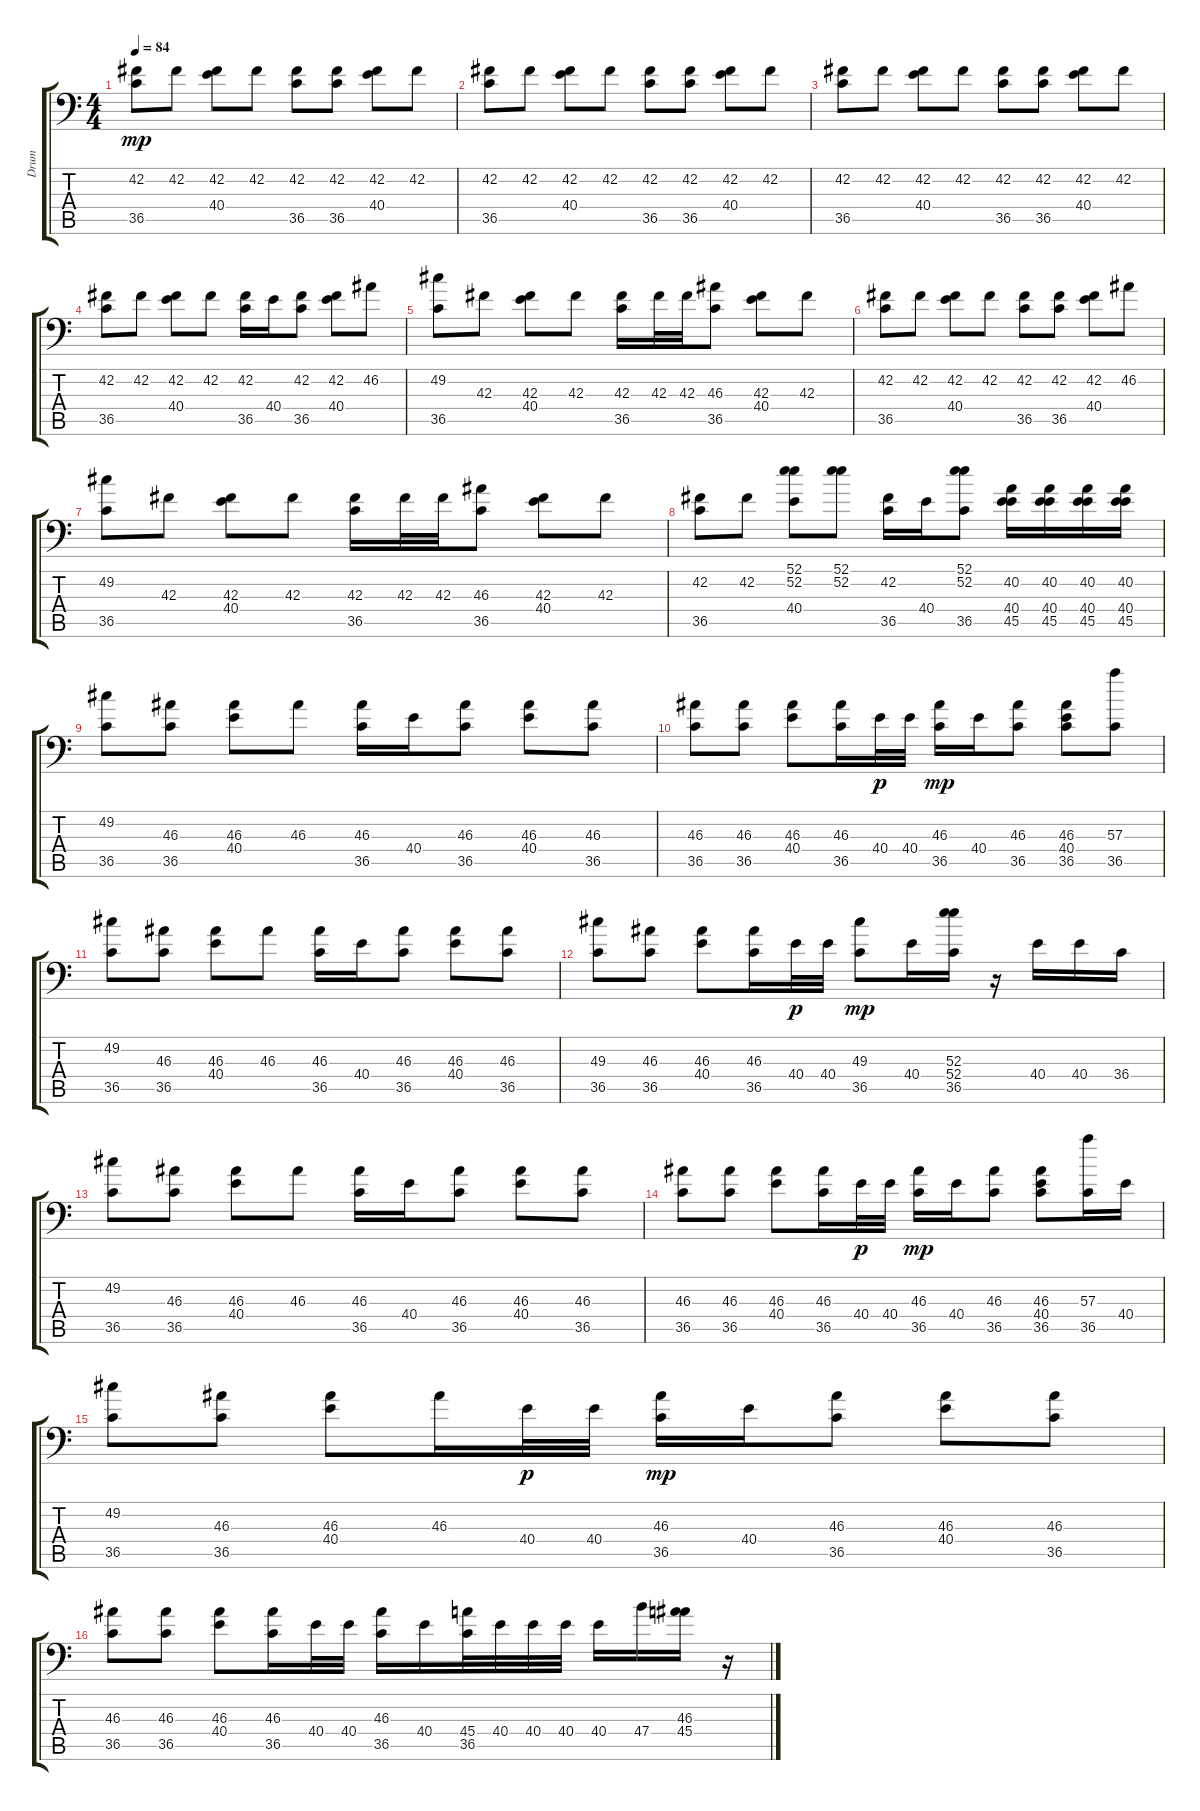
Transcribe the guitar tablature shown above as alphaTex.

\track ("Drum" "Drum") {instrument acousticgrandpiano}
\staff {score tabs}
\tuning (C-1 C-1 C-1 C-1 C-1 C-1) {hide}
\ts (4 4)
\tempo 84
\clef f4
\ks c
(42.2 36.5).8{dy mp} 42.2.8 (42.2 40.4).8 42.2.8 (42.2 36.5).8 (42.2 36.5).8 (42.2 40.4).8 42.2.8 |
(42.2 36.5).8 42.2.8 (42.2 40.4).8 42.2.8 (42.2 36.5).8 (42.2 36.5).8 (42.2 40.4).8 42.2.8 |
(42.2 36.5).8 42.2.8 (42.2 40.4).8 42.2.8 (42.2 36.5).8 (42.2 36.5).8 (42.2 40.4).8 42.2.8 |
(42.2 36.5).8 42.2.8 (42.2 40.4).8 42.2.8 (42.2 36.5).16 40.4.16 (42.2 36.5).8 (42.2 40.4).8 46.2.8 |
(49.2 36.5).8 42.3.8 (42.3 40.4).8 42.3.8 (42.3 36.5).16 42.3.32 42.3.32 (46.3 36.5).8 (42.3 40.4).8 42.3.8 |
(42.2 36.5).8 42.2.8 (42.2 40.4).8 42.2.8 (42.2 36.5).8 (42.2 36.5).8 (42.2 40.4).8 46.2.8 |
(49.2 36.5).8 42.3.8 (42.3 40.4).8 42.3.8 (42.3 36.5).16 42.3.32 42.3.32 (46.3 36.5).8 (42.3 40.4).8 42.3.8 |
(42.2 36.5).8 42.2.8 (52.1 52.2 40.4).8 (52.1 52.2).8 (42.2 36.5).16 40.4.16 (52.1 52.2 36.5).8 (40.2 40.4 45.5).16 (40.2 40.4 45.5).16 (40.2 40.4 45.5).16 (40.2 40.4 45.5).16 |
(49.2 36.5).8 (46.3 36.5).8 (46.3 40.4).8 46.3.8 (46.3 36.5).16 40.4.16 (46.3 36.5).8 (46.3 40.4).8 (46.3 36.5).8 |
(46.3 36.5).8 (46.3 36.5).8 (46.3 40.4).8 (46.3 36.5).16 40.4.32{dy p} 40.4.32 (46.3 36.5).16{dy mp} 40.4.16 (46.3 36.5).8 (46.3 40.4 36.5).8 (57.3 36.5).8 |
(49.2 36.5).8 (46.3 36.5).8 (46.3 40.4).8 46.3.8 (46.3 36.5).16 40.4.16 (46.3 36.5).8 (46.3 40.4).8 (46.3 36.5).8 |
(49.3 36.5).8 (46.3 36.5).8 (46.3 40.4).8 (46.3 36.5).16 40.4.32{dy p} 40.4.32 (49.3 36.5).8{dy mp} 40.4.16 (52.3 52.4 36.5).16 r.16 40.4.16 40.4.16 36.4.16 |
(49.2 36.5).8 (46.3 36.5).8 (46.3 40.4).8 46.3.8 (46.3 36.5).16 40.4.16 (46.3 36.5).8 (46.3 40.4).8 (46.3 36.5).8 |
(46.3 36.5).8 (46.3 36.5).8 (46.3 40.4).8 (46.3 36.5).16 40.4.32{dy p} 40.4.32 (46.3 36.5).16{dy mp} 40.4.16 (46.3 36.5).8 (46.3 40.4 36.5).8 (57.3 36.5).16 40.4.16 |
(49.2 36.5).8 (46.3 36.5).8 (46.3 40.4).8 46.3.16 40.4.32{dy p} 40.4.32 (46.3 36.5).16{dy mp} 40.4.16 (46.3 36.5).8 (46.3 40.4).8 (46.3 36.5).8 |
(46.3 36.5).8 (46.3 36.5).8 (46.3 40.4).8 (46.3 36.5).16 40.4.32 40.4.32 (46.3 36.5).16 40.4.16 (45.4 36.5).32 40.4.32 40.4.32 40.4.32 40.4.16 47.4.16 (46.3 45.4).16 r.16
